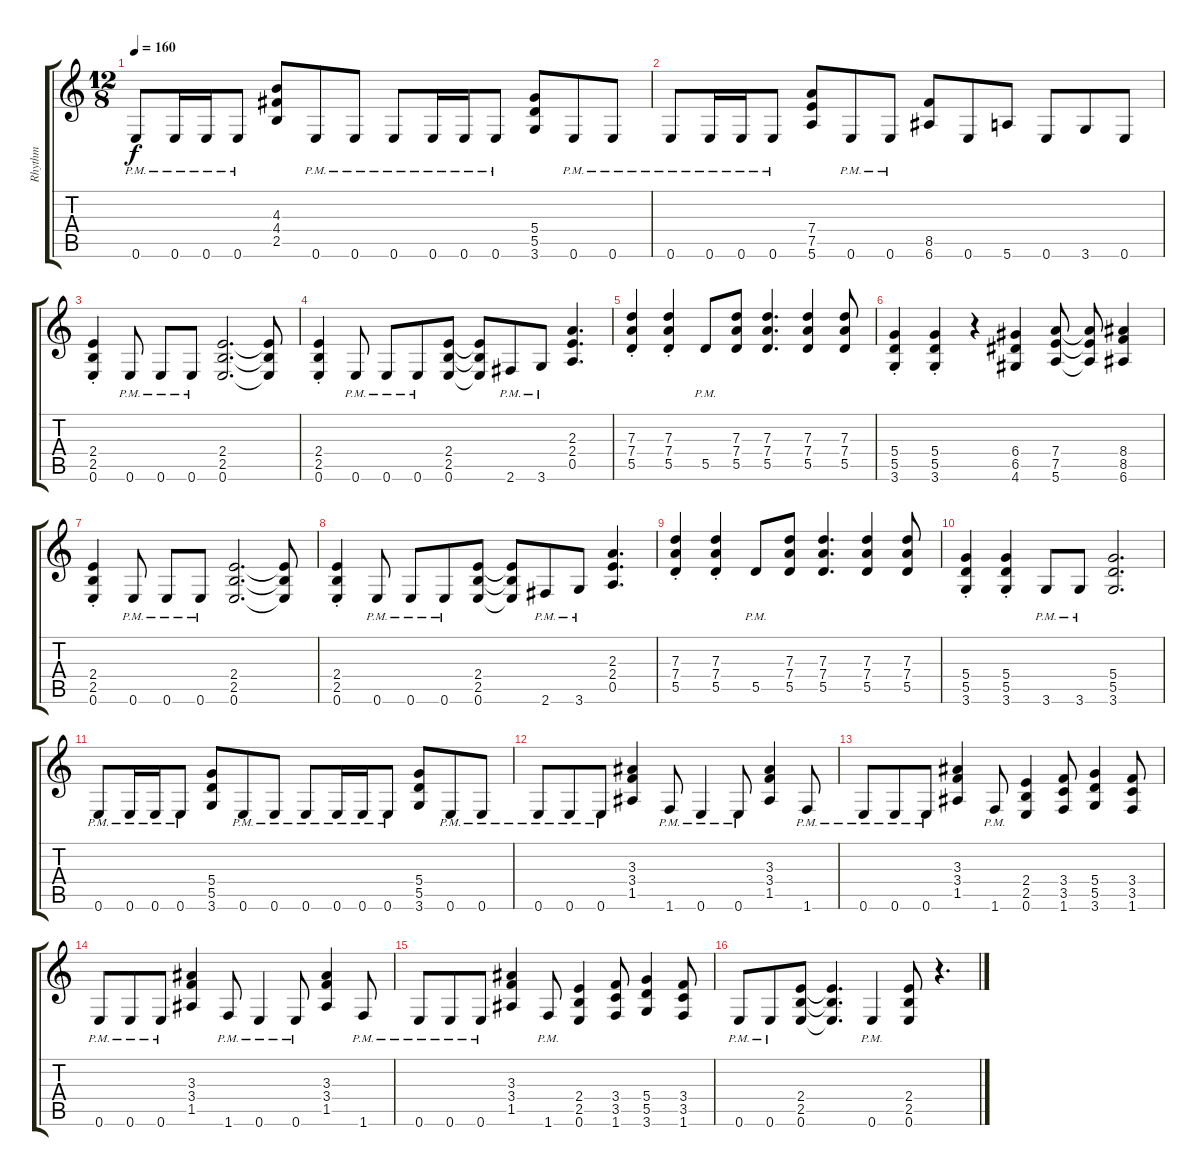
\track ("Rhythm" "Rhythm") {instrument distortionguitar}
\staff {score tabs}
\tuning (E4 B3 G3 D3 A2 E2) {hide}
\ts (12 8)
\tempo 160
\clef g2
\ks c
0.6{pm}.8{dy f} 0.6{pm}.16 0.6{pm}.16 0.6{pm}.8 (4.3 4.4 2.5).8 0.6{pm}.8 0.6{pm}.8 0.6{pm}.8 0.6{pm}.16 0.6{pm}.16 0.6{pm}.8 (5.4 5.5 3.6).8 0.6{pm}.8 0.6{pm}.8 |
0.6{pm}.8 0.6{pm}.16 0.6{pm}.16 0.6{pm}.8 (7.4 7.5 5.6).8 0.6{pm}.8 0.6{pm}.8 (8.5 6.6).8 0.6.8 5.6.8 0.6.8 3.6.8 0.6.8 |
(2.4{st} 2.5{st} 0.6{st}).4 0.6{pm}.8 0.6{pm}.8 0.6{pm}.8 (2.4 2.5 0.6).2{d} (2.4{t} 2.5{t} 0.6{t}).8 |
(2.4{st} 2.5{st} 0.6{st}).4 0.6{pm}.8 0.6{pm}.8 0.6{pm}.8 (2.4 2.5 0.6).8 (2.4{t} 2.5{t} 0.6{t}).8 2.6{pm}.8 3.6{pm}.8 (2.3 2.4 0.5).4{d} |
(7.3{st} 7.4{st} 5.5{st}).4 (7.3{st} 7.4{st} 5.5{st}).4 5.5{pm}.8 (7.3 7.4 5.5).8 (7.3 7.4 5.5).4{d} (7.3 7.4 5.5).4 (7.3 7.4 5.5).8 |
(5.4{st} 5.5{st} 3.6{st}).4 (5.4{st} 5.5{st} 3.6{st}).4 r.4 (6.4 6.5 4.6).4 (7.4 7.5 5.6).8 (7.4{t} 7.5{t} 5.6{t}).8 (8.4 8.5 6.6).4 |
(2.4{st} 2.5{st} 0.6{st}).4 0.6{pm}.8 0.6{pm}.8 0.6{pm}.8 (2.4 2.5 0.6).2{d} (2.4{t} 2.5{t} 0.6{t}).8 |
(2.4{st} 2.5{st} 0.6{st}).4 0.6{pm}.8 0.6{pm}.8 0.6{pm}.8 (2.4 2.5 0.6).8 (2.4{t} 2.5{t} 0.6{t}).8 2.6{pm}.8 3.6{pm}.8 (2.3 2.4 0.5).4{d} |
(7.3{st} 7.4{st} 5.5{st}).4 (7.3{st} 7.4{st} 5.5{st}).4 5.5{pm}.8 (7.3 7.4 5.5).8 (7.3 7.4 5.5).4{d} (7.3 7.4 5.5).4 (7.3 7.4 5.5).8 |
(5.4{st} 5.5{st} 3.6{st}).4 (5.4{st} 5.5{st} 3.6{st}).4 3.6{pm}.8 3.6{pm}.8 (5.4 5.5 3.6).2{d} |
0.6{pm}.8 0.6{pm}.16 0.6{pm}.16 0.6{pm}.8 (5.4 5.5 3.6).8 0.6{pm}.8 0.6{pm}.8 0.6{pm}.8 0.6{pm}.16 0.6{pm}.16 0.6{pm}.8 (5.4 5.5 3.6).8 0.6{pm}.8 0.6{pm}.8 |
0.6{pm}.8 0.6{pm}.8 0.6{pm}.8 (3.3 3.4 1.5).4 1.6{pm}.8 0.6{pm}.4 0.6{pm}.8 (3.3 3.4 1.5).4 1.6{pm}.8 |
0.6{pm}.8 0.6{pm}.8 0.6{pm}.8 (3.3 3.4 1.5).4 1.6{pm}.8 (2.4 2.5 0.6).4 (3.4 3.5 1.6).8 (5.4 5.5 3.6).4 (3.4 3.5 1.6).8 |
0.6{pm}.8 0.6{pm}.8 0.6{pm}.8 (3.3 3.4 1.5).4 1.6{pm}.8 0.6{pm}.4 0.6{pm}.8 (3.3 3.4 1.5).4 1.6{pm}.8 |
0.6{pm}.8 0.6{pm}.8 0.6{pm}.8 (3.3 3.4 1.5).4 1.6{pm}.8 (2.4 2.5 0.6).4 (3.4 3.5 1.6).8 (5.4 5.5 3.6).4 (3.4 3.5 1.6).8 |
0.6{pm}.8 0.6{pm}.8 (2.4 2.5 0.6).8 (2.4{t} 2.5{t} 0.6{t}).4{d} 0.6{pm}.4 (2.4 2.5 0.6).8 r.4{d}
